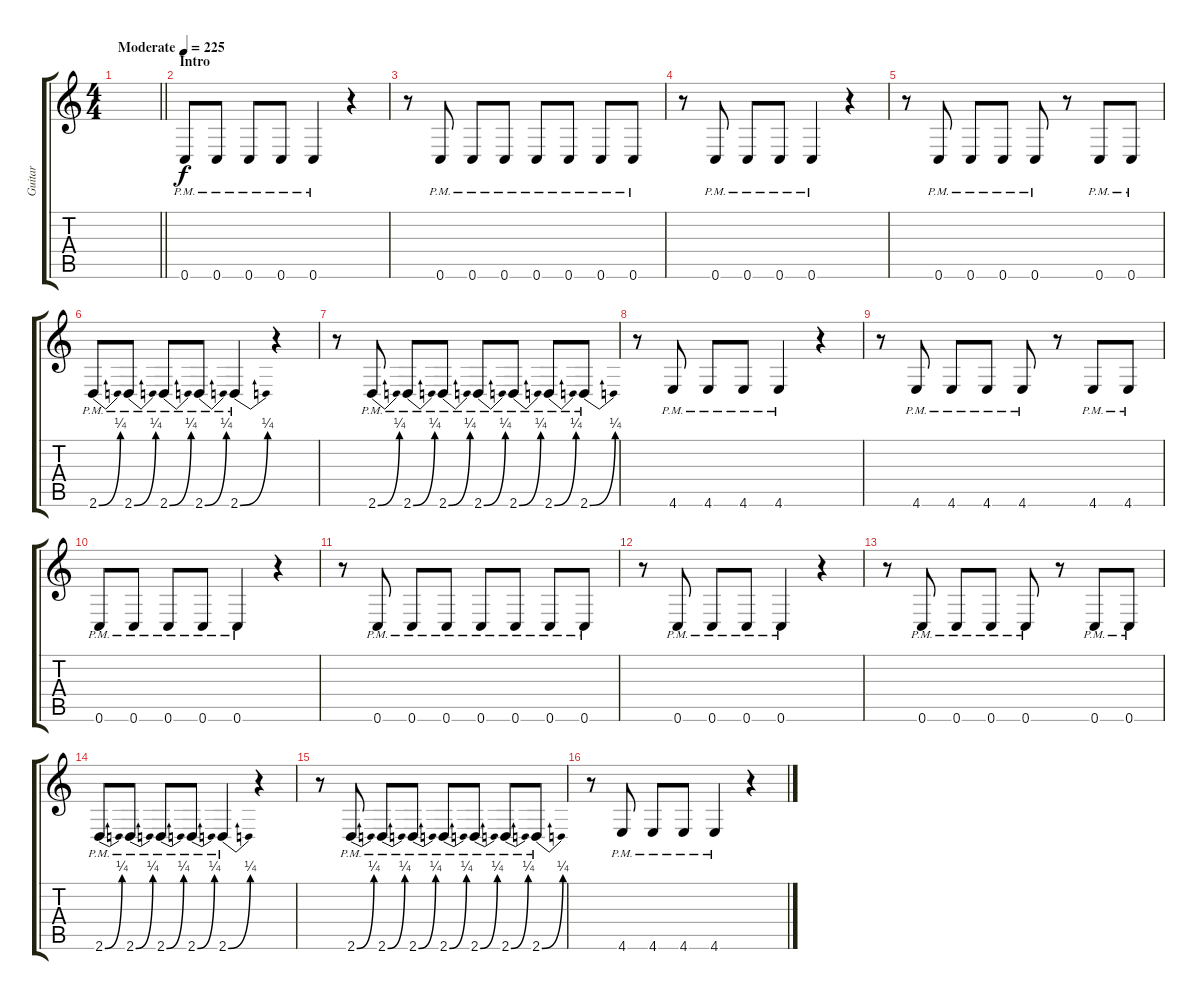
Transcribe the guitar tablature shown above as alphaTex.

\track ("Guitar" "Guitar") {instrument distortionguitar}
\staff {score tabs}
\tuning (D4 A3 F3 C3 G2 C2) {hide}
\ts (4 4)
\tempo (225 "Moderate")
\clef g2
\barLineRight lightlight
\ks c
|
\section ("" "Intro")
0.6{pm}.8 0.6{pm}.8 0.6{pm}.8 0.6{pm}.8 0.6{pm}.4 r.4 |
r.8 0.6{pm}.8 0.6{pm}.8 0.6{pm}.8 0.6{pm}.8 0.6{pm}.8 0.6{pm}.8 0.6{pm}.8 |
r.8 0.6{pm}.8 0.6{pm}.8 0.6{pm}.8 0.6{pm}.4 r.4 |
r.8 0.6{pm}.8 0.6{pm}.8 0.6{pm}.8 0.6{pm}.8 r.8 0.6{pm}.8 0.6{pm}.8 |
2.6{be (bend 0 0 60 1) pm}.8 2.6{be (bend 0 0 60 1) pm}.8 2.6{be (bend 0 0 60 1) pm}.8 2.6{be (bend 0 0 60 1) pm}.8 2.6{be (bend 0 0 60 1) pm}.4 r.4 |
r.8 2.6{be (bend 0 0 60 1) pm}.8 2.6{be (bend 0 0 60 1) pm}.8 2.6{be (bend 0 0 60 1) pm}.8 2.6{be (bend 0 0 60 1) pm}.8 2.6{be (bend 0 0 60 1) pm}.8 2.6{be (bend 0 0 60 1) pm}.8 2.6{be (bend 0 0 60 1) pm}.8 |
r.8 4.6{pm}.8 4.6{pm}.8 4.6{pm}.8 4.6{pm}.4 r.4 |
r.8 4.6{pm}.8 4.6{pm}.8 4.6{pm}.8 4.6{pm}.8 r.8 4.6{pm}.8 4.6{pm}.8 |
0.6{pm}.8 0.6{pm}.8 0.6{pm}.8 0.6{pm}.8 0.6{pm}.4 r.4 |
r.8 0.6{pm}.8 0.6{pm}.8 0.6{pm}.8 0.6{pm}.8 0.6{pm}.8 0.6{pm}.8 0.6{pm}.8 |
r.8 0.6{pm}.8 0.6{pm}.8 0.6{pm}.8 0.6{pm}.4 r.4 |
r.8 0.6{pm}.8 0.6{pm}.8 0.6{pm}.8 0.6{pm}.8 r.8 0.6{pm}.8 0.6{pm}.8 |
2.6{be (bend 0 0 60 1) pm}.8 2.6{be (bend 0 0 60 1) pm}.8 2.6{be (bend 0 0 60 1) pm}.8 2.6{be (bend 0 0 60 1) pm}.8 2.6{be (bend 0 0 60 1) pm}.4 r.4 |
r.8 2.6{be (bend 0 0 60 1) pm}.8 2.6{be (bend 0 0 60 1) pm}.8 2.6{be (bend 0 0 60 1) pm}.8 2.6{be (bend 0 0 60 1) pm}.8 2.6{be (bend 0 0 60 1) pm}.8 2.6{be (bend 0 0 60 1) pm}.8 2.6{be (bend 0 0 60 1) pm}.8 |
r.8 4.6{pm}.8 4.6{pm}.8 4.6{pm}.8 4.6{pm}.4 r.4
